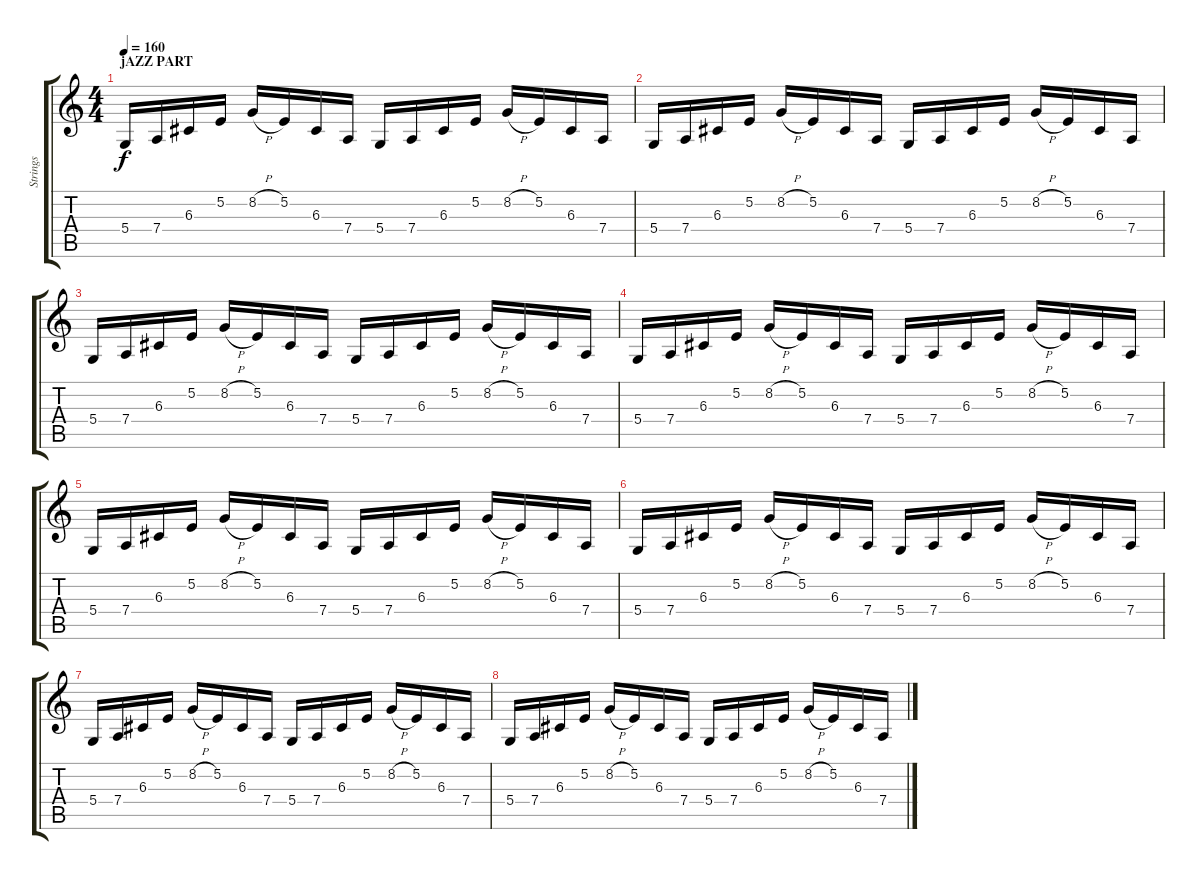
\track ("Strings" "Strings") {instrument stringensemble1}
\staff {score tabs}
\tuning (E4 B3 G3 D3 A2 E2) {hide}
\ts (4 4)
\section ("" "jAZZ PART")
\tempo 160
\clef g2
\ks c
5.4.16{dy f volume 16} 7.4.16 6.3.16 5.2.16 8.2{h}.16 5.2.16 6.3.16 7.4.16 5.4.16 7.4.16 6.3.16 5.2.16 8.2{h}.16 5.2.16 6.3.16 7.4.16 |
5.4.16 7.4.16 6.3.16 5.2.16 8.2{h}.16 5.2.16 6.3.16 7.4.16 5.4.16 7.4.16 6.3.16 5.2.16 8.2{h}.16 5.2.16 6.3.16 7.4.16 |
5.4.16 7.4.16 6.3.16 5.2.16 8.2{h}.16 5.2.16 6.3.16 7.4.16 5.4.16 7.4.16 6.3.16 5.2.16 8.2{h}.16 5.2.16 6.3.16 7.4.16 |
5.4.16 7.4.16 6.3.16 5.2.16 8.2{h}.16 5.2.16 6.3.16 7.4.16 5.4.16 7.4.16 6.3.16 5.2.16 8.2{h}.16 5.2.16 6.3.16 7.4.16 |
5.4.16{volume 16} 7.4.16 6.3.16 5.2.16 8.2{h}.16 5.2.16 6.3.16 7.4.16 5.4.16 7.4.16 6.3.16 5.2.16 8.2{h}.16 5.2.16 6.3.16 7.4.16 |
5.4.16 7.4.16 6.3.16 5.2.16 8.2{h}.16 5.2.16 6.3.16 7.4.16 5.4.16 7.4.16 6.3.16 5.2.16 8.2{h}.16 5.2.16 6.3.16 7.4.16 |
5.4.16 7.4.16 6.3.16 5.2.16 8.2{h}.16 5.2.16 6.3.16 7.4.16 5.4.16 7.4.16 6.3.16 5.2.16 8.2{h}.16 5.2.16 6.3.16 7.4.16 |
5.4.16 7.4.16 6.3.16 5.2.16 8.2{h}.16 5.2.16 6.3.16 7.4.16 5.4.16 7.4.16 6.3.16 5.2.16 8.2{h}.16 5.2.16 6.3.16 7.4.16
